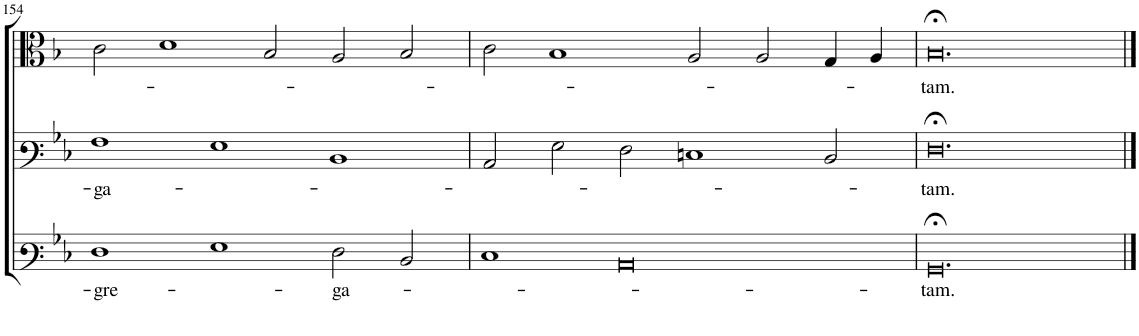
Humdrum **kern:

**kern	**text	**kern	**text	**kern	**text
*part3	*part3	*part2	*part2	*part1	*part1
*staff3	*staff3	*staff2	*staff2	*staff1	*staff1
*I"Tenor	*	*I"Contra	*	*I"Alto	*
!!LO:PB:g=z
*clefF3	*	*clefF3	*	*clefC3	*
*k[b-e-]	*	*k[b-e-]	*	*k[b-]	*
*M3/1	*	*M3/1	*	*M3/1	*
=154	=154	=154	=154	=154	=154
!	!LO:LY:b	!	!LO:LY:b	!	!
1F	-gre-	1A	-ga-	2c\	.
.	.	.	.	1d	.
1G	.	1G	.	.	.
.	.	.	.	2B-/	.
!	!LO:LY:b	!	!	!	!
2F\	-ga-	1D	.	2A/	.
2D/	.	.	.	2B-/	.
=155	=155	=155	=155	=155	=155
1E-	.	2C/	.	2c\	.
.	.	2G\	.	1B-	.
0C	.	2F\	.	.	.
.	.	1En	.	2A/	.
.	.	.	.	2A/	.
.	.	2D/	.	4G/	.
.	.	.	.	4A/	.
=156	=156	=156	=156	=156	=156
!	!LO:LY:b	!	!LO:LY:b	!	!LO:LY:b
0.BB-;<	-tam.	0.F;<	-tam.	0.B-;<	-tam.
==	==	==	==	==	==
*-	*-	*-	*-	*-	*-
